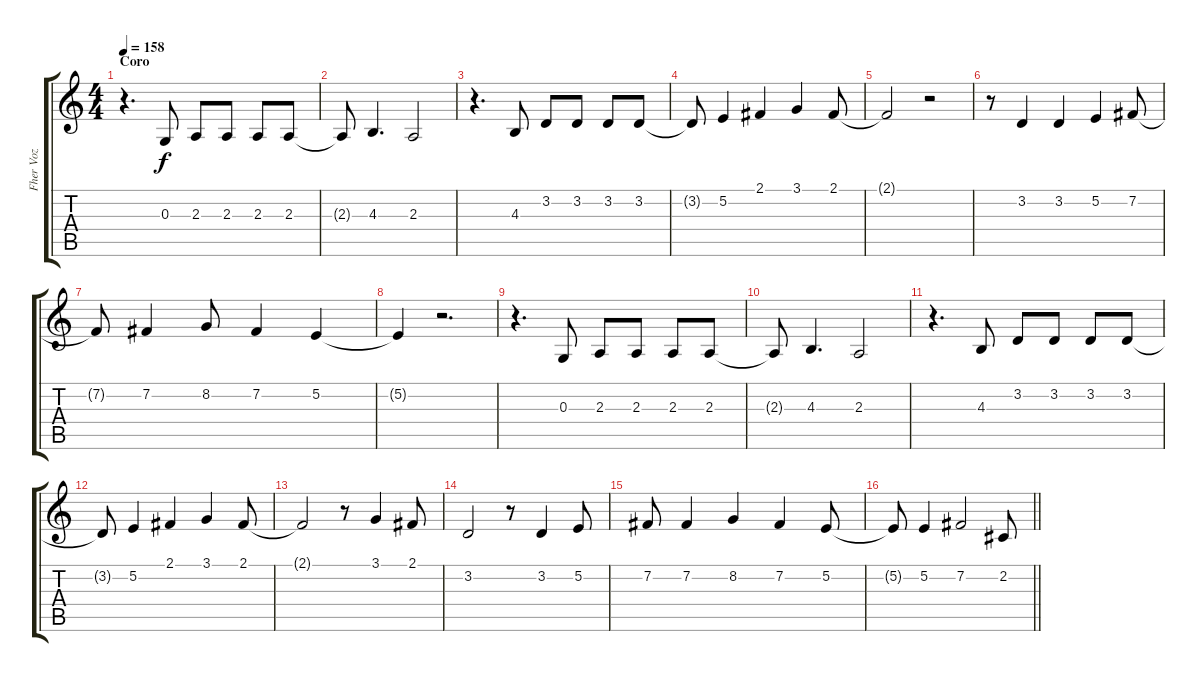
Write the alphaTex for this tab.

\track ("Fher Voz" "Fher Voz") {instrument flute}
\staff {score tabs}
\tuning (E4 B3 G3 D3 A2 E2) {hide}
\ts (4 4)
\section ("" "Coro")
\tempo 158
\clef g2
\ks c
r.4{d dy f} 0.3.8 2.3.8 2.3.8 2.3.8 2.3.8 |
2.3{t}.8 4.3.4{d} 2.3.2 |
r.4{d} 4.3.8 3.2.8 3.2.8 3.2.8 3.2.8 |
3.2{t}.8 5.2.4 2.1.4 3.1.4 2.1.8 |
2.1{t}.2 r.2 |
r.8 3.2.4 3.2.4 5.2.4 7.2.8 |
7.2{t}.8 7.2.4 8.2.8 7.2.4 5.2.4 |
5.2{t}.4 r.2{d} |
r.4{d} 0.3.8 2.3.8 2.3.8 2.3.8 2.3.8 |
2.3{t}.8 4.3.4{d} 2.3.2 |
r.4{d} 4.3.8 3.2.8 3.2.8 3.2.8 3.2.8 |
3.2{t}.8 5.2.4 2.1.4 3.1.4 2.1.8 |
2.1{t}.2 r.8 3.1.4 2.1.8 |
3.2.2 r.8 3.2.4 5.2.8 |
7.2.8 7.2.4 8.2.4 7.2.4 5.2.8 |
\barLineRight lightlight
5.2{t}.8 5.2.4 7.2.2 2.2.8
